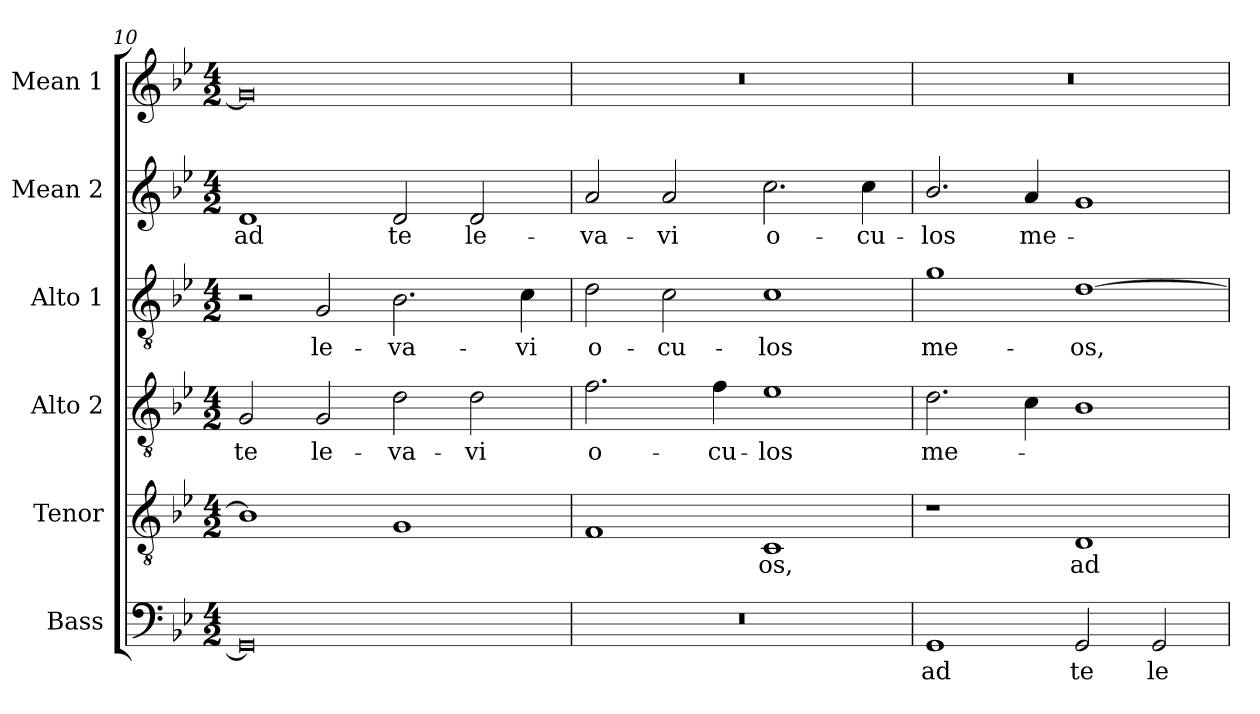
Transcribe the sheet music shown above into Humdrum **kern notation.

**kern	**text	**kern	**text	**kern	**text	**kern	**text	**kern	**text	**kern
*part6	*part6	*part5	*part5	*part4	*part4	*part3	*part3	*part2	*part2	*part1
*staff6	*staff6	*staff5	*staff5	*staff4	*staff4	*staff3	*staff3	*staff2	*staff2	*staff1
*I"Bass	*	*I"Tenor	*	*I"Alto 2	*	*I"Alto 1	*	*I"Mean 2	*	*I"Mean 1
*I'B.	*	*I'T.	*	*I'A2.	*	*I'A1	*	*I'M2.	*	*I'M1.
*clefF4	*	*clefGv2	*	*clefGv2	*	*clefGv2	*	*clefG2	*	*clefG2
*	*	*ITrd7c12	*	*ITrd7c12	*	*ITrd7c12	*	*	*	*
*k[b-e-]	*	*k[b-e-]	*	*k[b-e-]	*	*k[b-e-]	*	*k[b-e-]	*	*k[b-e-]
*g:	*	*g:	*	*g:	*	*g:	*	*g:	*	*g:
*M4/2	*	*M4/2	*	*M4/2	*	*M4/2	*	*M4/2	*	*M4/2
=10	=10	=10	=10	=10	=10	=10	=10	=10	=10	=10
!	!	!	!	!	!LO:LY:b:color=#000000	!	!	!	!	!
!	!	!	!	!	!	!	!	!	!LO:LY:b:color=#000000	!
0GGi]	.	1BB-i]	.	2GGi/	te	2r	.	1di	ad	0gi]
!	!	!	!	!	!LO:LY:b:color=#000000	!	!	!	!	!
!	!	!	!	!	!	!	!LO:LY:b:color=#000000	!	!	!
.	.	.	.	2GGi/	le-	2GGi/	le-	.	.	.
!	!	!	!	!	!LO:LY:b:color=#000000	!	!	!	!	!
!	!	!	!	!	!	!	!LO:LY:b:color=#000000	!	!	!
!	!	!	!	!	!	!	!	!	!LO:LY:b:color=#000000	!
.	.	1GGi	.	2Di\	-va-	2.BB-i\	-va-	2di/	te	.
!	!	!	!	!	!LO:LY:b:color=#000000	!	!	!	!	!
!	!	!	!	!	!	!	!	!	!LO:LY:b:color=#000000	!
.	.	.	.	2Di\	-vi	.	.	2di/	le-	.
!	!	!	!	!	!	!	!LO:LY:b:color=#000000	!	!	!
.	.	.	.	.	.	4Ci\	-vi	.	.	.
=11	=11	=11	=11	=11	=11	=11	=11	=11	=11	=11
!LO:N:vis=1	!	!	!	!	!	!	!	!	!	!
!	!	!	!	!	!LO:LY:b:color=#000000	!	!	!	!	!
!	!	!	!	!	!	!	!LO:LY:b:color=#000000	!	!	!
!	!	!	!	!	!	!	!	!	!LO:LY:b:color=#000000	!LO:N:vis=1
0r	.	1FFi	.	2.Fi\	o-	2Di\	o-	2ai/	-va-	0r
!	!	!	!	!	!	!	!LO:LY:b:color=#000000	!	!	!
!	!	!	!	!	!	!	!	!	!LO:LY:b:color=#000000	!
.	.	.	.	.	.	2Ci\	-cu-	2ai/	-vi	.
!	!	!	!	!	!LO:LY:b:color=#000000	!	!	!	!	!
.	.	.	.	4Fi\	-cu-	.	.	.	.	.
!	!	!	!LO:LY:b:color=#000000	!	!	!	!	!	!	!
!	!	!	!	!	!LO:LY:b:color=#000000	!	!	!	!	!
!	!	!	!	!	!	!	!LO:LY:b:color=#000000	!	!	!
!	!	!	!	!	!	!	!	!	!LO:LY:b:color=#000000	!
.	.	1CCi	-os,	1E-i	-los	1Ci	-los	2.cci\	o-	.
!	!	!	!	!	!	!	!	!	!LO:LY:b:color=#000000	!
.	.	.	.	.	.	.	.	4cci\	-cu-	.
=12	=12	=12	=12	=12	=12	=12	=12	=12	=12	=12
!	!LO:LY:b:color=#000000	!	!	!	!	!	!	!	!	!
!	!	!	!	!	!LO:LY:b:color=#000000	!	!	!	!	!
!	!	!	!	!	!	!	!LO:LY:b:color=#000000	!	!	!
!	!	!	!	!	!	!	!	!	!LO:LY:b:color=#000000	!LO:N:vis=1
1GGi	ad	1r	.	2.Di\	me-	1Gi	me-	2.b-i/	-los	0r
!	!	!	!	!	!	!	!	!	!LO:LY:b:color=#000000	!
.	.	.	.	4Ci\	.	.	.	4ai/	me-	.
!	!LO:LY:b:color=#000000	!	!	!	!	!	!	!	!	!
!	!	!	!LO:LY:b:color=#000000	!	!	!	!	!	!	!
!	!	!	!	!	!	!	!LO:LY:b:color=#000000	!	!	!
2GGi/	te	1DDi	ad	1BB-i	.	[>1Di	-os,	1gi	.	.
!	!LO:LY:b:color=#000000	!	!	!	!	!	!	!	!	!
2GGi/	le-	.	.	.	.	.	.	.	.	.
=	=	=	=	=	=	=	=	=	=	=
*-	*-	*-	*-	*-	*-	*-	*-	*-	*-	*-
